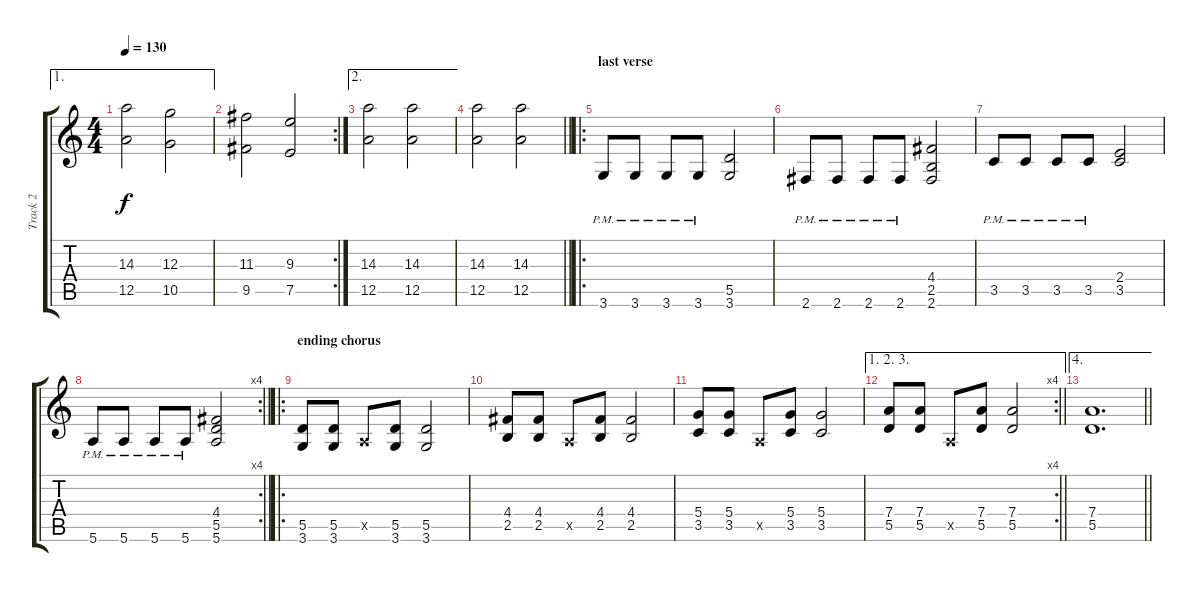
\track ("Track 2" "Track 2") {instrument distortionguitar}
\staff {score tabs}
\tuning (E4 B3 G3 D3 A2 E2) {hide}
\ae 1
\ts (4 4)
\tempo 130
\clef g2
\ks c
(14.3 12.5).2{dy f} (12.3 10.5).2 |
\rc 2
(11.3 9.5).2 (9.3 7.5).2 |
\ae 2
(14.3 12.5).2 (14.3 12.5).2 |
\barLineRight lightlight
(14.3 12.5).2 (14.3 12.5).2 |
\ro
\section ("" "last verse")
3.6{pm}.8 3.6{pm}.8 3.6{pm}.8 3.6{pm}.8 (5.5 3.6).2 |
2.6{pm}.8 2.6{pm}.8 2.6{pm}.8 2.6{pm}.8 (4.4 2.5 2.6).2 |
3.5{pm}.8 3.5{pm}.8 3.5{pm}.8 3.5{pm}.8 (2.4 3.5).2 |
\rc 4
\barLineRight lightlight
5.6{pm}.8 5.6{pm}.8 5.6{pm}.8 5.6{pm}.8 (4.4 5.5 5.6).2 |
\ro
\section ("" "ending chorus")
(5.5 3.6).8 (5.5 3.6).8 0.5{x}.8 (5.5 3.6).8 (5.5 3.6).2 |
(4.4 2.5).8 (4.4 2.5).8 0.5{x}.8 (4.4 2.5).8 (4.4 2.5).2 |
(5.4 3.5).8 (5.4 3.5).8 0.5{x}.8 (5.4 3.5).8 (5.4 3.5).2 |
\ae (1 2 3)
\rc 4
\barLineRight lightlight
(7.4 5.5).8 (7.4 5.5).8 0.5{x}.8 (7.4 5.5).8 (7.4 5.5).2 |
\ae 4
\barLineRight lightlight
(7.4 5.5).1{d}
